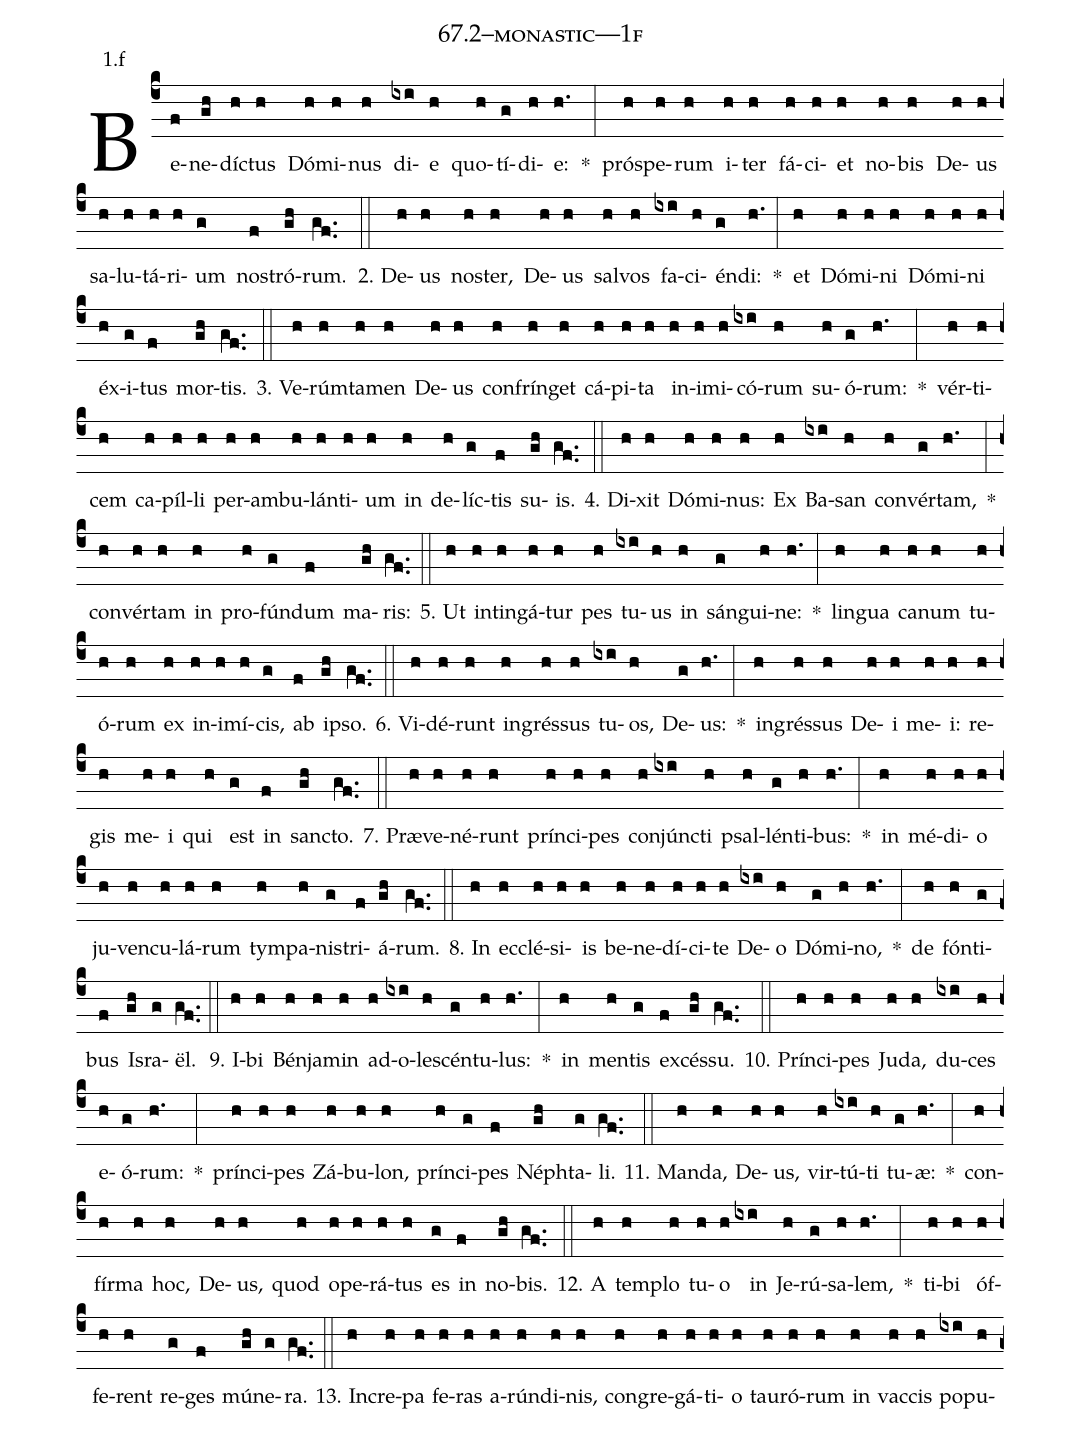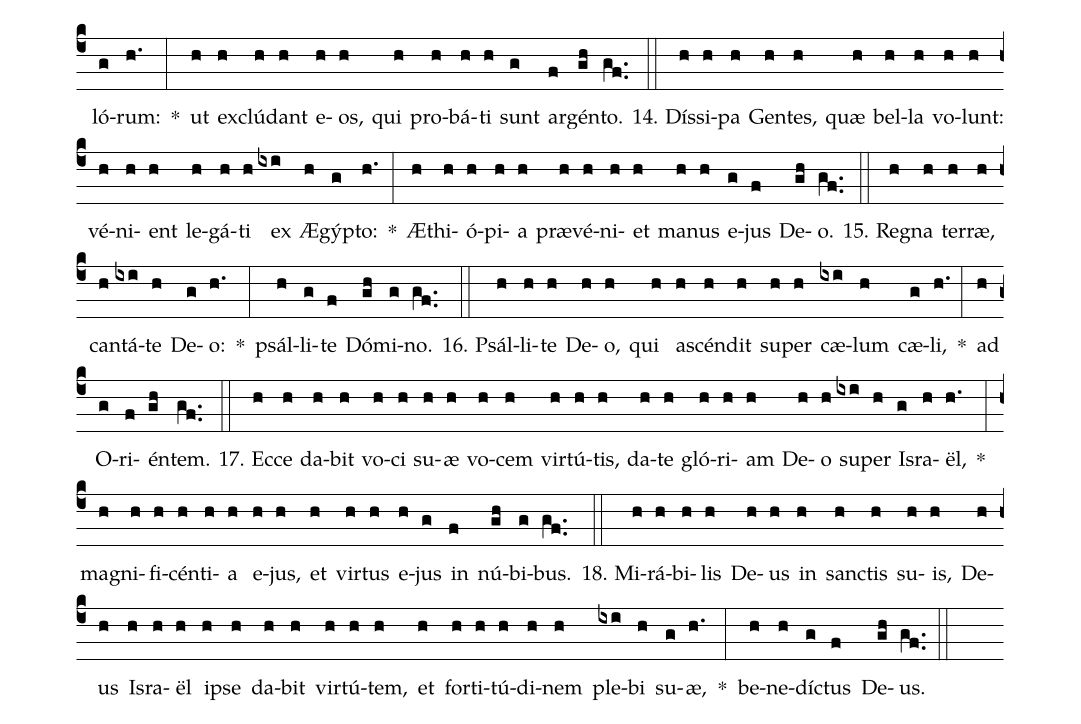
name: 67.2--monastic---1f;
annotation: 1.f;
%%
(c4)Be(f)ne(gh)díc(h)tus(h) Dó(h)mi(h)nus(h) di(ixi)e(h) quo(h)tí(g)di(h)e:(h.) *(:) pró(h)spe(h)rum(h) i(h)ter(h) fá(h)ci(h)et(h) no(h)bis(h) De(h)us(h) sa(h)lu(h)tá(h)ri(h)um(g) nos(f)tró(gh)rum.(gf..) (::)
2. De(h)us(h) nos(h)ter,(h) De(h)us(h) sal(h)vos(h) fa(ixi)ci(h)én(g)di:(h.) *(:) et(h) Dó(h)mi(h)ni(h) Dó(h)mi(h)ni(h) éx(h)i(g)tus(f) mor(gh)tis.(gf..) (::)
3. Ve(h)rúm(h)ta(h)men(h) De(h)us(h) con(h)frín(h)get(h) cá(h)pi(h)ta(h) in(h)i(h)mi(h)có(ixi)rum(h) su(h)ó(g)rum:(h.) *(:) vér(h)ti(h)cem(h) ca(h)píl(h)li(h) per(h)am(h)bu(h)lán(h)ti(h)um(h) in(h) de(h)líc(g)tis(f) su(gh)is.(gf..) (::)
4. Di(h)xit(h) Dó(h)mi(h)nus:(h) Ex(h) Ba(ixi)san(h) con(h)vér(g)tam,(h.) *(:) con(h)vér(h)tam(h) in(h) pro(h)fún(g)dum(f) ma(gh)ris:(gf..) (::)
5. Ut(h) in(h)tin(h)gá(h)tur(h) pes(h) tu(ixi)us(h) in(h) sán(g)gui(h)ne:(h.) *(:) lin(h)gua(h) ca(h)num(h) tu(h)ó(h)rum(h) ex(h) in(h)i(h)mí(h)cis,(g) ab(f) ip(gh)so.(gf..) (::)
6. Vi(h)dé(h)runt(h) in(h)grés(h)sus(h) tu(ixi)os,(h) De(g)us:(h.) *(:) in(h)grés(h)sus(h) De(h)i(h) me(h)i:(h) re(h)gis(h) me(h)i(h) qui(h) est(g) in(f) sanc(gh)to.(gf..) (::)
7. Præ(h)ve(h)né(h)runt(h) prín(h)ci(h)pes(h) con(h)júnc(ixi)ti(h) psal(h)lén(g)ti(h)bus:(h.) *(:) in(h) mé(h)di(h)o(h) ju(h)ven(h)cu(h)lá(h)rum(h) tym(h)pa(h)nis(g)tri(f)á(gh)rum.(gf..) (::)
8. In(h) ec(h)clé(h)si(h)is(h) be(h)ne(h)dí(h)ci(h)te(h) De(ixi)o(h) Dó(g)mi(h)no,(h.) *(:) de(h) fón(h)ti(g)bus(f) Is(gh)ra(g)ël.(gf..) (::)
9. I(h)bi(h) Bén(h)ja(h)min(h) ad(h)o(ixi)le(h)scén(g)tu(h)lus:(h.) *(:) in(h) men(h)tis(g) ex(f)cés(gh)su.(gf..) (::)
10. Prín(h)ci(h)pes(h) Ju(h)da,(h) du(ixi)ces(h) e(h)ó(g)rum:(h.) *(:) prín(h)ci(h)pes(h) Zá(h)bu(h)lon,(h) prín(h)ci(g)pes(f) Néph(gh)ta(g)li.(gf..) (::)
11. Man(h)da,(h) De(h)us,(h) vir(h)tú(ixi)ti(h) tu(g)æ:(h.) *(:) con(h)fír(h)ma(h) hoc,(h) De(h)us,(h) quod(h) o(h)pe(h)rá(h)tus(h) es(g) in(f) no(gh)bis.(gf..) (::)
12. A(h) tem(h)plo(h) tu(h)o(h) in(ixi) Je(h)rú(g)sa(h)lem,(h.) *(:) ti(h)bi(h) óf(h)fe(h)rent(h) re(g)ges(f) mú(gh)ne(g)ra.(gf..) (::)
13. In(h)cre(h)pa(h) fe(h)ras(h) a(h)rún(h)di(h)nis,(h) con(h)gre(h)gá(h)ti(h)o(h) tau(h)ró(h)rum(h) in(h) vac(h)cis(h) po(ixi)pu(h)ló(g)rum:(h.) *(:) ut(h) ex(h)clú(h)dant(h) e(h)os,(h) qui(h) pro(h)bá(h)ti(h) sunt(g) ar(f)gén(gh)to.(gf..) (::)
14. Dís(h)si(h)pa(h) Gen(h)tes,(h) quæ(h) bel(h)la(h) vo(h)lunt:(h) vé(h)ni(h)ent(h) le(h)gá(h)ti(h) ex(ixi) Æ(h)gýp(g)to:(h.) *(:) Æ(h)thi(h)ó(h)pi(h)a(h) præ(h)vé(h)ni(h)et(h) ma(h)nus(h) e(g)jus(f) De(gh)o.(gf..) (::)
15. Re(h)gna(h) ter(h)ræ,(h) can(h)tá(ixi)te(h) De(g)o:(h.) *(:) psál(h)li(g)te(f) Dó(gh)mi(g)no.(gf..) (::)
16. Psál(h)li(h)te(h) De(h)o,(h) qui(h) a(h)scén(h)dit(h) su(h)per(h) cæ(ixi)lum(h) cæ(g)li,(h.) *(:) ad(h) O(g)ri(f)én(gh)tem.(gf..) (::)
17. Ec(h)ce(h) da(h)bit(h) vo(h)ci(h) su(h)æ(h) vo(h)cem(h) vir(h)tú(h)tis,(h) da(h)te(h) gló(h)ri(h)am(h) De(h)o(h) su(ixi)per(h) Is(g)ra(h)ël,(h.) *(:) ma(h)gni(h)fi(h)cén(h)ti(h)a(h) e(h)jus,(h) et(h) vir(h)tus(h) e(h)jus(g) in(f) nú(gh)bi(g)bus.(gf..) (::)
18. Mi(h)rá(h)bi(h)lis(h) De(h)us(h) in(h) sanc(h)tis(h) su(h)is,(h) De(h)us(h) Is(h)ra(h)ël(h) ip(h)se(h) da(h)bit(h) vir(h)tú(h)tem,(h) et(h) for(h)ti(h)tú(h)di(h)nem(h) ple(ixi)bi(h) su(g)æ,(h.) *(:) be(h)ne(h)díc(g)tus(f) De(gh)us.(gf..) (::)
